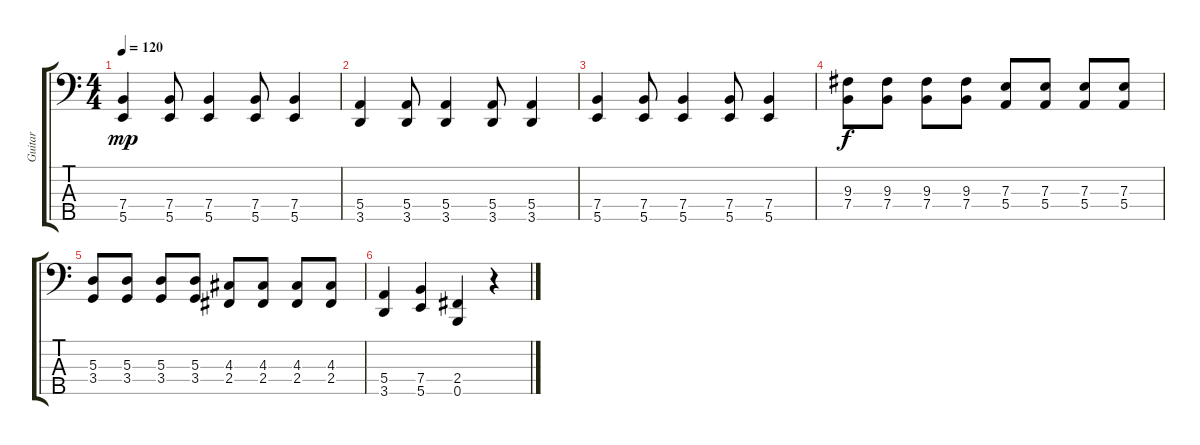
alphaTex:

\track ("Guitar" "Guitar") {instrument distortionguitar}
\staff {score tabs}
\tuning (G2 D2 A1 E1 B0) {hide}
\ts (4 4)
\tempo 120
\clef f4
\ks c
(7.4 5.5).4{dy mp} (7.4 5.5).8 (7.4 5.5).4 (7.4 5.5).8 (7.4 5.5).4 |
(5.4 3.5).4 (5.4 3.5).8 (5.4 3.5).4 (5.4 3.5).8 (5.4 3.5).4 |
(7.4 5.5).4 (7.4 5.5).8 (7.4 5.5).4 (7.4 5.5).8 (7.4 5.5).4 |
(9.3 7.4).8{dy f} (9.3 7.4).8 (9.3 7.4).8 (9.3 7.4).8 (7.3 5.4).8 (7.3 5.4).8 (7.3 5.4).8 (7.3 5.4).8 |
(5.3 3.4).8 (5.3 3.4).8 (5.3 3.4).8 (5.3 3.4).8 (4.3 2.4).8 (4.3 2.4).8 (4.3 2.4).8 (4.3 2.4).8 |
(5.4 3.5).4 (7.4 5.5).4 (2.4 0.5).4 r.4
